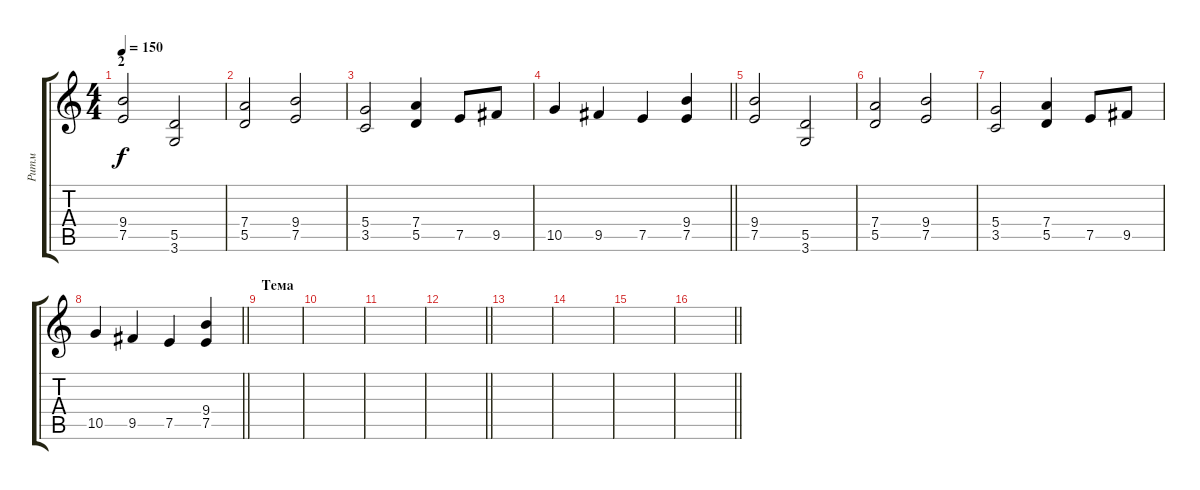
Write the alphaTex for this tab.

\track ("Ритм" "Ритм") {instrument distortionguitar}
\staff {score tabs}
\tuning (E4 B3 G3 D3 A2 E2) {hide}
\ts (4 4)
\section ("" "2")
\tempo 150
\clef g2
\ks c
(9.4 7.5).2{dy f} (5.5 3.6).2 |
(7.4 5.5).2 (9.4 7.5).2 |
(5.4 3.5).2 (7.4 5.5).4 7.5.8 9.5.8 |
\barLineRight lightlight
10.5.4 9.5.4 7.5.4 (9.4 7.5).4 |
(9.4 7.5).2 (5.5 3.6).2 |
(7.4 5.5).2 (9.4 7.5).2 |
(5.4 3.5).2 (7.4 5.5).4 7.5.8 9.5.8 |
\barLineRight lightlight
10.5.4 9.5.4 7.5.4 (9.4 7.5).4 |
\section ("" "Тема")
|
|
|
\barLineRight lightlight
|
|
|
|
\barLineRight lightlight
